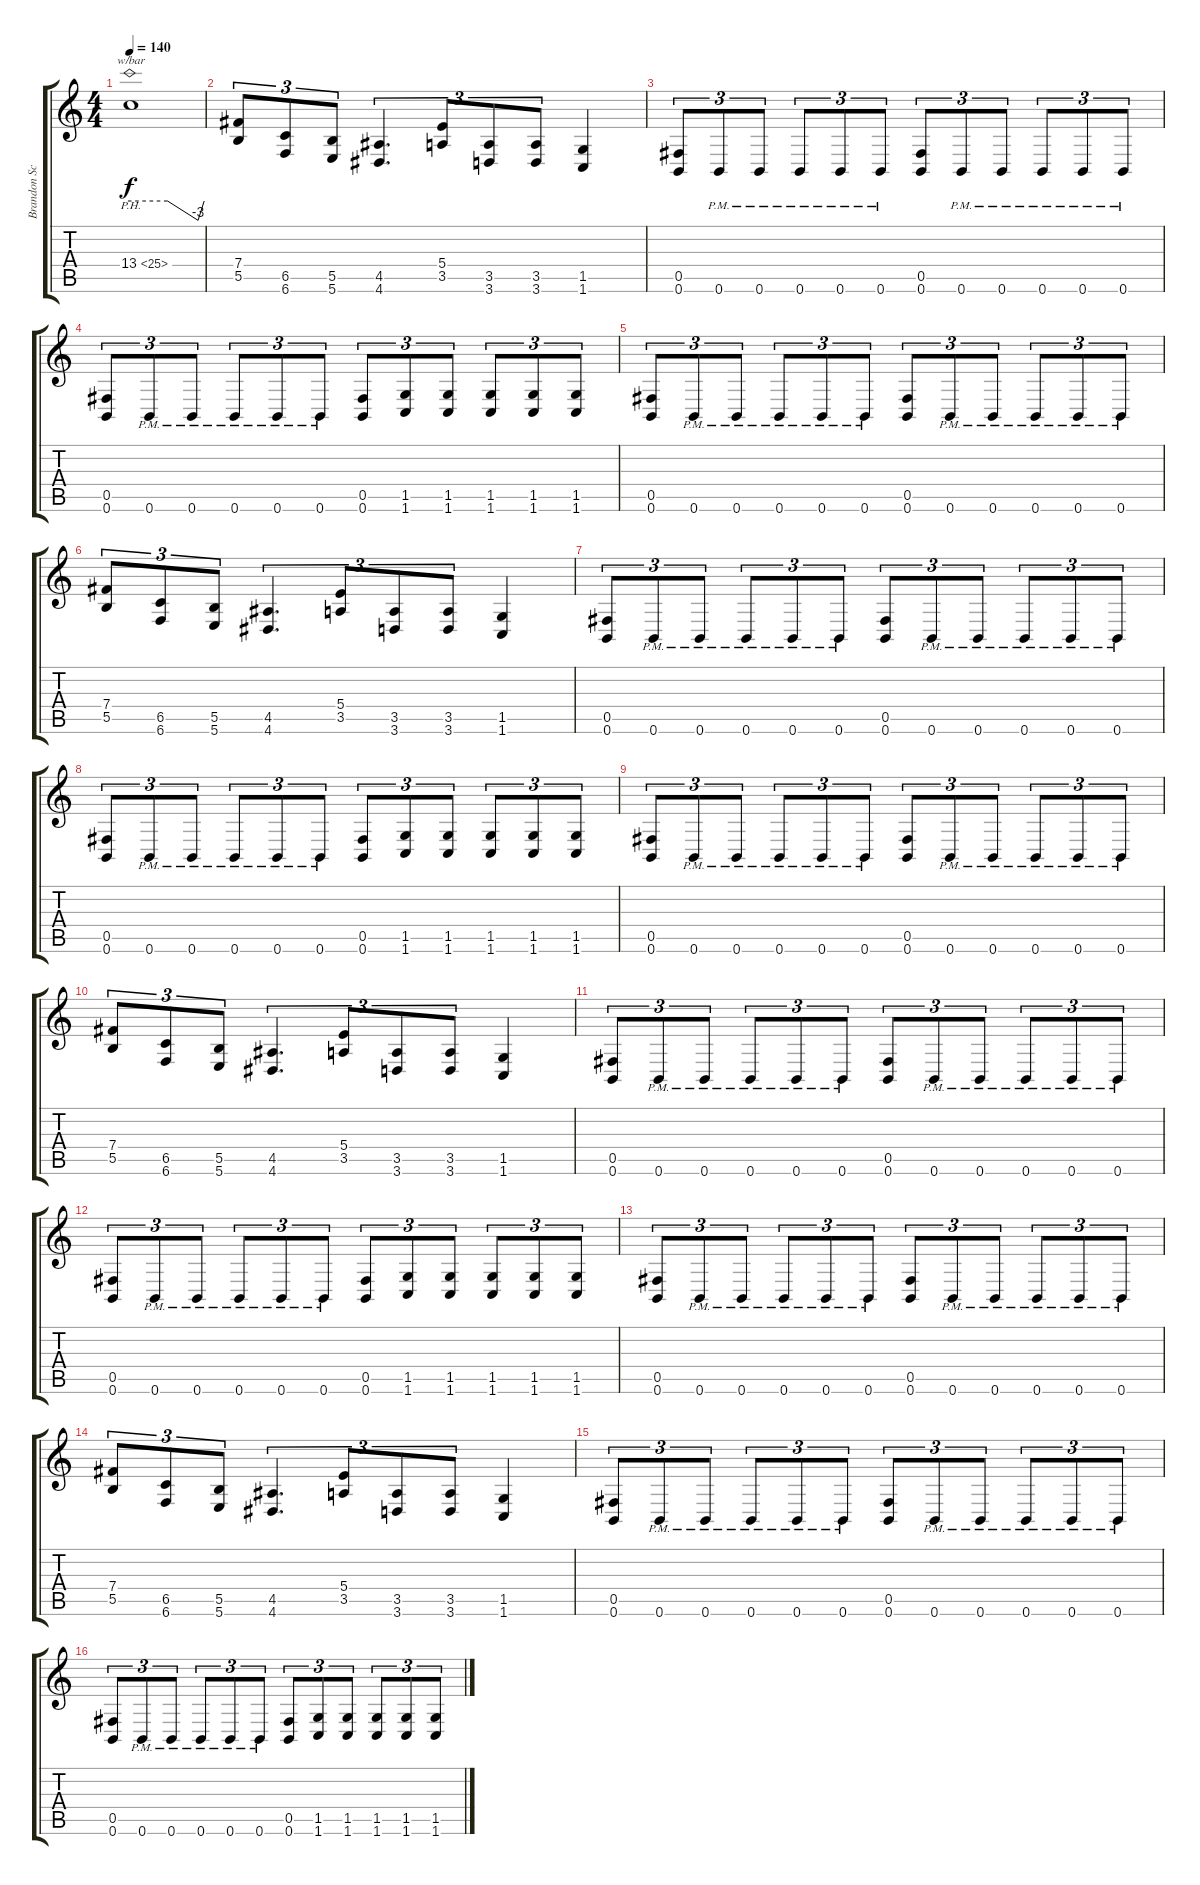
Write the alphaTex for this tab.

\track ("Brandon Schieppati" "Brandon Sc") {instrument distortionguitar}
\staff {score tabs}
\tuning (Db4 Ab3 E3 B2 Gb2 B1) {hide}
\ts (4 4)
\tempo 140
\clef g2
\ks c
13.4{ph 12}.1{tbe (custom default 0 0 30 0 55 -12 60 0) dy f} |
(7.4 5.5).8{tu (3 2)} (6.5 6.6).8{tu (3 2)} (5.5 5.6).8{tu (3 2)} (4.5 4.6).4{d tu (3 2)} (5.4 3.5).8{tu (3 2)} (3.5 3.6).8{tu (3 2)} (3.5 3.6).8{tu (3 2)} (1.5 1.6).4 |
(0.5 0.6).8{tu (3 2)} 0.6{pm}.8{tu (3 2)} 0.6{pm}.8{tu (3 2)} 0.6{pm}.8{tu (3 2)} 0.6{pm}.8{tu (3 2)} 0.6{pm}.8{tu (3 2)} (0.5 0.6).8{tu (3 2)} 0.6{pm}.8{tu (3 2)} 0.6{pm}.8{tu (3 2)} 0.6{pm}.8{tu (3 2)} 0.6{pm}.8{tu (3 2)} 0.6{pm}.8{tu (3 2)} |
(0.5 0.6).8{tu (3 2)} 0.6{pm}.8{tu (3 2)} 0.6{pm}.8{tu (3 2)} 0.6{pm}.8{tu (3 2)} 0.6{pm}.8{tu (3 2)} 0.6{pm}.8{tu (3 2)} (0.5 0.6).8{tu (3 2)} (1.5 1.6).8{tu (3 2)} (1.5 1.6).8{tu (3 2)} (1.5 1.6).8{tu (3 2)} (1.5 1.6).8{tu (3 2)} (1.5 1.6).8{tu (3 2)} |
(0.5 0.6).8{tu (3 2)} 0.6{pm}.8{tu (3 2)} 0.6{pm}.8{tu (3 2)} 0.6{pm}.8{tu (3 2)} 0.6{pm}.8{tu (3 2)} 0.6{pm}.8{tu (3 2)} (0.5 0.6).8{tu (3 2)} 0.6{pm}.8{tu (3 2)} 0.6{pm}.8{tu (3 2)} 0.6{pm}.8{tu (3 2)} 0.6{pm}.8{tu (3 2)} 0.6{pm}.8{tu (3 2)} |
(7.4 5.5).8{tu (3 2)} (6.5 6.6).8{tu (3 2)} (5.5 5.6).8{tu (3 2)} (4.5 4.6).4{d tu (3 2)} (5.4 3.5).8{tu (3 2)} (3.5 3.6).8{tu (3 2)} (3.5 3.6).8{tu (3 2)} (1.5 1.6).4 |
(0.5 0.6).8{tu (3 2)} 0.6{pm}.8{tu (3 2)} 0.6{pm}.8{tu (3 2)} 0.6{pm}.8{tu (3 2)} 0.6{pm}.8{tu (3 2)} 0.6{pm}.8{tu (3 2)} (0.5 0.6).8{tu (3 2)} 0.6{pm}.8{tu (3 2)} 0.6{pm}.8{tu (3 2)} 0.6{pm}.8{tu (3 2)} 0.6{pm}.8{tu (3 2)} 0.6{pm}.8{tu (3 2)} |
(0.5 0.6).8{tu (3 2)} 0.6{pm}.8{tu (3 2)} 0.6{pm}.8{tu (3 2)} 0.6{pm}.8{tu (3 2)} 0.6{pm}.8{tu (3 2)} 0.6{pm}.8{tu (3 2)} (0.5 0.6).8{tu (3 2)} (1.5 1.6).8{tu (3 2)} (1.5 1.6).8{tu (3 2)} (1.5 1.6).8{tu (3 2)} (1.5 1.6).8{tu (3 2)} (1.5 1.6).8{tu (3 2)} |
(0.5 0.6).8{tu (3 2)} 0.6{pm}.8{tu (3 2)} 0.6{pm}.8{tu (3 2)} 0.6{pm}.8{tu (3 2)} 0.6{pm}.8{tu (3 2)} 0.6{pm}.8{tu (3 2)} (0.5 0.6).8{tu (3 2)} 0.6{pm}.8{tu (3 2)} 0.6{pm}.8{tu (3 2)} 0.6{pm}.8{tu (3 2)} 0.6{pm}.8{tu (3 2)} 0.6{pm}.8{tu (3 2)} |
(7.4 5.5).8{tu (3 2)} (6.5 6.6).8{tu (3 2)} (5.5 5.6).8{tu (3 2)} (4.5 4.6).4{d tu (3 2)} (5.4 3.5).8{tu (3 2)} (3.5 3.6).8{tu (3 2)} (3.5 3.6).8{tu (3 2)} (1.5 1.6).4 |
(0.5 0.6).8{tu (3 2)} 0.6{pm}.8{tu (3 2)} 0.6{pm}.8{tu (3 2)} 0.6{pm}.8{tu (3 2)} 0.6{pm}.8{tu (3 2)} 0.6{pm}.8{tu (3 2)} (0.5 0.6).8{tu (3 2)} 0.6{pm}.8{tu (3 2)} 0.6{pm}.8{tu (3 2)} 0.6{pm}.8{tu (3 2)} 0.6{pm}.8{tu (3 2)} 0.6{pm}.8{tu (3 2)} |
(0.5 0.6).8{tu (3 2)} 0.6{pm}.8{tu (3 2)} 0.6{pm}.8{tu (3 2)} 0.6{pm}.8{tu (3 2)} 0.6{pm}.8{tu (3 2)} 0.6{pm}.8{tu (3 2)} (0.5 0.6).8{tu (3 2)} (1.5 1.6).8{tu (3 2)} (1.5 1.6).8{tu (3 2)} (1.5 1.6).8{tu (3 2)} (1.5 1.6).8{tu (3 2)} (1.5 1.6).8{tu (3 2)} |
(0.5 0.6).8{tu (3 2)} 0.6{pm}.8{tu (3 2)} 0.6{pm}.8{tu (3 2)} 0.6{pm}.8{tu (3 2)} 0.6{pm}.8{tu (3 2)} 0.6{pm}.8{tu (3 2)} (0.5 0.6).8{tu (3 2)} 0.6{pm}.8{tu (3 2)} 0.6{pm}.8{tu (3 2)} 0.6{pm}.8{tu (3 2)} 0.6{pm}.8{tu (3 2)} 0.6{pm}.8{tu (3 2)} |
(7.4 5.5).8{tu (3 2)} (6.5 6.6).8{tu (3 2)} (5.5 5.6).8{tu (3 2)} (4.5 4.6).4{d tu (3 2)} (5.4 3.5).8{tu (3 2)} (3.5 3.6).8{tu (3 2)} (3.5 3.6).8{tu (3 2)} (1.5 1.6).4 |
(0.5 0.6).8{tu (3 2)} 0.6{pm}.8{tu (3 2)} 0.6{pm}.8{tu (3 2)} 0.6{pm}.8{tu (3 2)} 0.6{pm}.8{tu (3 2)} 0.6{pm}.8{tu (3 2)} (0.5 0.6).8{tu (3 2)} 0.6{pm}.8{tu (3 2)} 0.6{pm}.8{tu (3 2)} 0.6{pm}.8{tu (3 2)} 0.6{pm}.8{tu (3 2)} 0.6{pm}.8{tu (3 2)} |
(0.5 0.6).8{tu (3 2)} 0.6{pm}.8{tu (3 2)} 0.6{pm}.8{tu (3 2)} 0.6{pm}.8{tu (3 2)} 0.6{pm}.8{tu (3 2)} 0.6{pm}.8{tu (3 2)} (0.5 0.6).8{tu (3 2)} (1.5 1.6).8{tu (3 2)} (1.5 1.6).8{tu (3 2)} (1.5 1.6).8{tu (3 2)} (1.5 1.6).8{tu (3 2)} (1.5 1.6).8{tu (3 2)}
